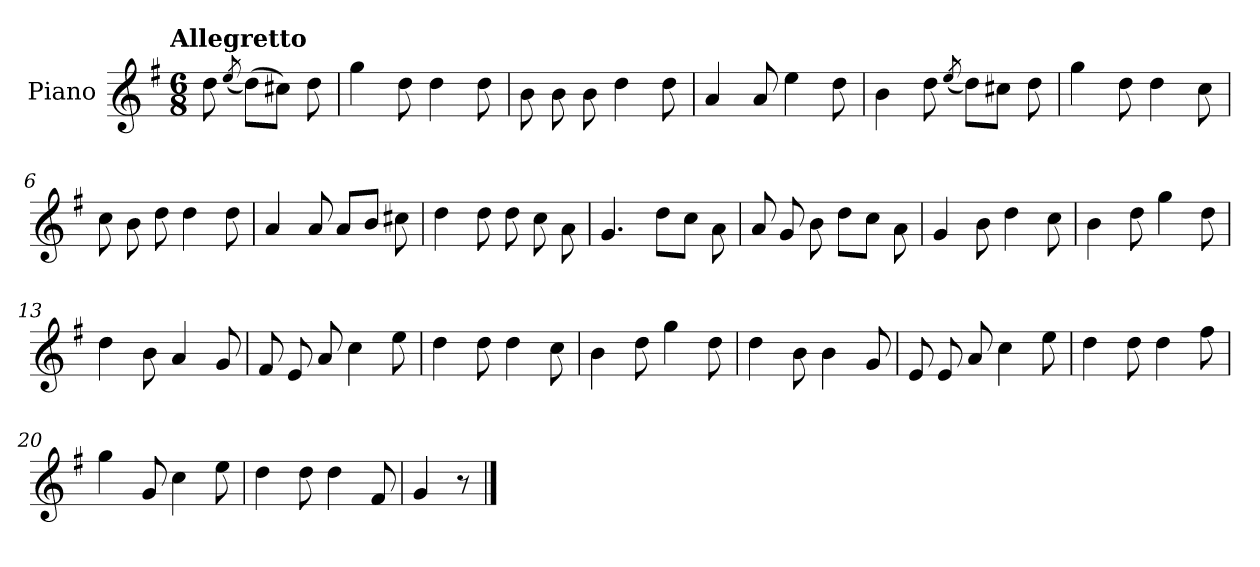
**kern
*part1
*staff1
*I"Piano
*I'Pno.
*clefG2
*k[f#]
!!LO:TX:omd:t=Allegretto
*M6/8
*MM116
=
8dd\
(<8qee/
(>8dd\L)
8cc#X\J)
8dd\
=1
4gg\
8dd\
4dd\
8dd\
=2
8b\
8b\
8b\
4dd\
8dd\
=3
4a/
8a/
4ee\
8dd\
!!LO:LB:g=z
=4
4b\
8dd\
(<8qee/
8dd\L)
8cc#X\J
8dd\
=5
4gg\
8dd\
4dd\
8cc\
=6
8cc\
8b\
8dd\
4dd\
8dd\
=7
4a/
8a/
8a/L
8b/J
8cc#X\
=8
4dd\
8dd\
8dd\
8cc\
8a\
!!LO:LB:g=z
=9
4.g/
8dd\L
8cc\J
8a\
=10
8a/
8g/
8b\
8dd\L
8cc\J
8a\
=11
4g/
8b\
4dd\
8cc\
=12
4b\
8dd\
4gg\
8dd\
=13
4dd\
8b\
4a/
8g/
!!LO:LB:g=z
=14
8f#/
8e/
8a/
4cc\
8ee\
=15
4dd\
8dd\
4dd\
8cc\
=16
4b\
8dd\
4gg\
8dd\
=17
4dd\
8b\
4b\
8g/
=18
8e/
8e/
8a/
4cc\
8ee\
!!LO:LB:g=z
=19
4dd\
8dd\
4dd\
8ff#\
=20
4gg\
8g/
4cc\
8ee\
=21
4dd\
8dd\
4dd\
8f#/
=22
4g/
8r
==
*-
